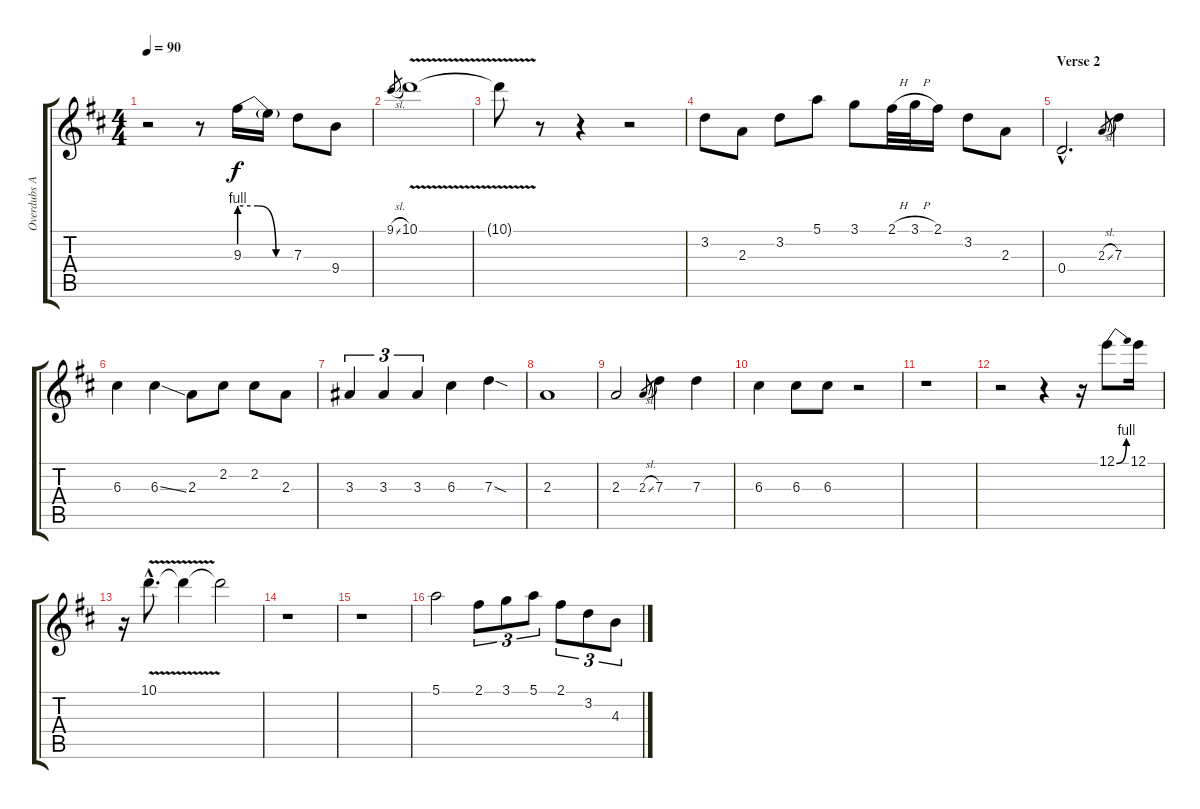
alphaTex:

\track ("Overdubs And Solo" "Overdubs A") {instrument acousticguitarsteel}
\staff {score tabs}
\tuning (E4 B3 G3 D3 A2 E2) {hide}
\ts (4 4)
\tempo 90
\clef g2
\ks d
r.2{dy f} r.8 9.3{be (custom 0 4 20 4 40 0 60 0)}.16 9.3{t}.16 7.3.8 9.4.8 |
9.1{sl}.8{gr} 10.1{v}.1 |
10.1{t}.8 r.8 r.4 r.2 |
3.2.8 2.3.8 3.2.8 5.1.8 3.1.8 2.1{h}.32 3.1{h}.32 2.1.16 3.2.8 2.3.8 |
\section ("" "Verse 2")
0.4{hac}.2{d} 2.3{sl}.8{gr} 7.3.4 |
6.3.4 6.3{ss}.4 2.3.8 2.2.8 2.2.8 2.3.8 |
3.3.4{tu (3 2)} 3.3.4{tu (3 2)} 3.3.4{tu (3 2)} 6.3.4 7.3{sod}.4 |
2.3.1 |
2.3.2 2.3{sl}.8{gr} 7.3.4 7.3.4 |
6.3.4 6.3.8 6.3.8 r.2 |
r.1 |
r.2 r.4 r.16 12.1{be (bend 0 0 60 4)}.8 12.1.16 |
r.16 10.1{v hac}.8{d} 10.1{t}.4 10.1{t}.2 |
r.1 |
r.1 |
5.1.2 2.1.8{tu (3 2)} 3.1.8{tu (3 2)} 5.1.8{tu (3 2)} 2.1.8{tu (3 2)} 3.2.8{tu (3 2)} 4.3.8{tu (3 2)}
